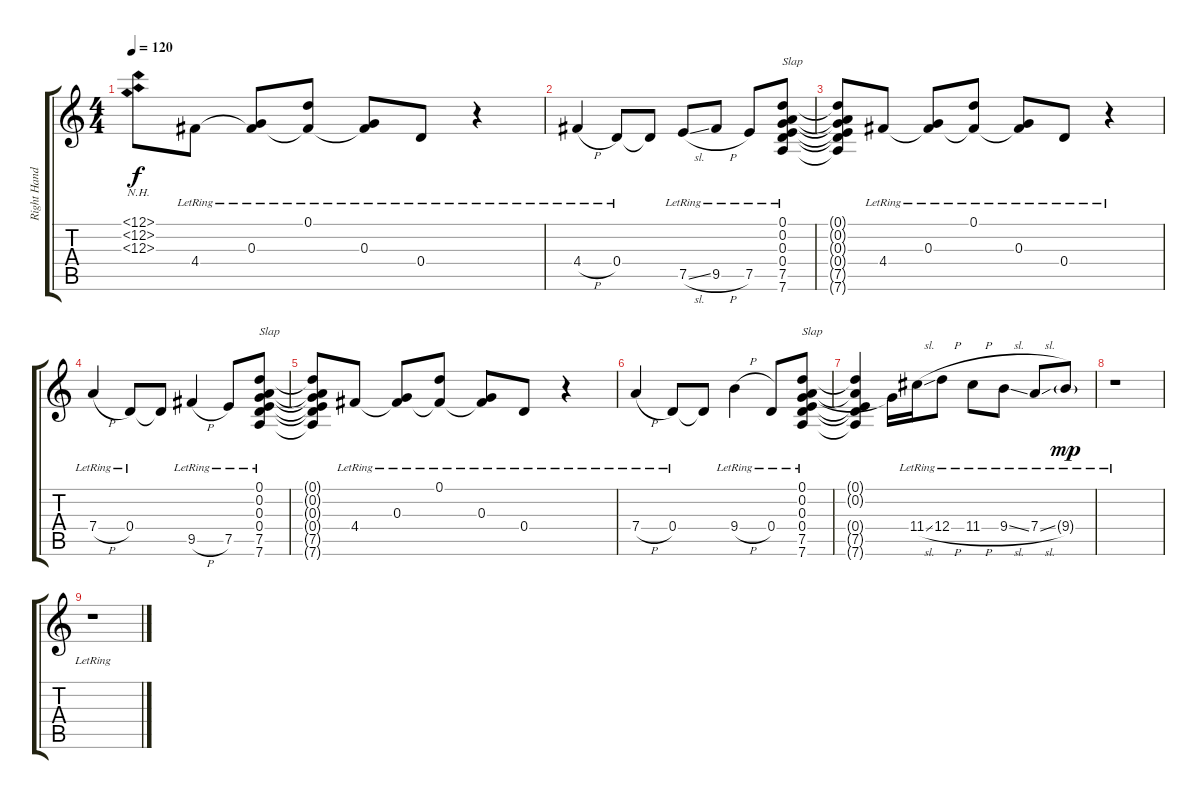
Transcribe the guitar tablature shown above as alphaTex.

\track ("Right Hand" "Right Hand") {instrument acousticguitarsteel}
\staff {score tabs}
\tuning (D4 A3 G3 D3 A2 D2) {hide}
\ts (4 4)
\tempo 120
\clef g2
\ks c
(12.1{nh t} 12.2{nh t} 12.3{nh t}).8{dy f} 4.4{lr}.8 (0.3{lr} 4.4{t}).8 (0.1{lr} 4.4{t}).8 (0.3{lr} 4.4{t}).8 0.4{lr}.8 r.4 |
4.4{h lr}.4 0.4{lr}.8 0.4{t}.8 7.5{sl lr}.8 9.5{h lr}.8 7.5{lr}.8 (0.1{lr} 0.2{lr} 0.3{lr} 0.4{lr} 7.5{lr} 7.6{lr}).8{txt "Slap"} |
(0.1{t} 0.2{t} 0.3{t} 0.4{t} 7.5{t} 7.6{t}).8 4.4{lr}.8 (0.3{lr} 4.4{t}).8 (0.1{lr} 4.4{t}).8 (0.3{lr} 4.4{t}).8 0.4{lr}.8 r.4 |
7.4{h lr}.4 0.4{lr}.8 0.4{t}.8 9.5{h lr}.4 7.5{lr}.8 (0.1{lr} 0.2{lr} 0.3{lr} 0.4{lr} 7.5{lr} 7.6{lr}).8{txt "Slap"} |
(0.1{t} 0.2{t} 0.3{t} 0.4{t} 7.5{t} 7.6{t}).8 4.4{lr}.8 (0.3{lr} 4.4{t}).8 (0.1{lr} 4.4{t}).8 (0.3{lr} 4.4{t}).8 0.4{lr}.8 r.4 |
7.4{h lr}.4 0.4{lr}.8 0.4{t}.8 9.4{h lr}.4 0.4{lr}.8 (0.1{lr} 0.2{lr} 0.3{lr} 0.4{lr} 7.5{lr} 7.6{lr}).8{txt "Slap"} |
(0.1{t} 0.2{t} 0.4{t} 7.5{t} 7.6{t}).4 0.3{t}.16 11.4{sl lr}.16 12.4{h lr}.8 11.4{h lr}.8 9.4{sl lr}.8 7.4{sl lr}.8 9.4{g lr}.8{dy mp} |
r.1 |
r.1
